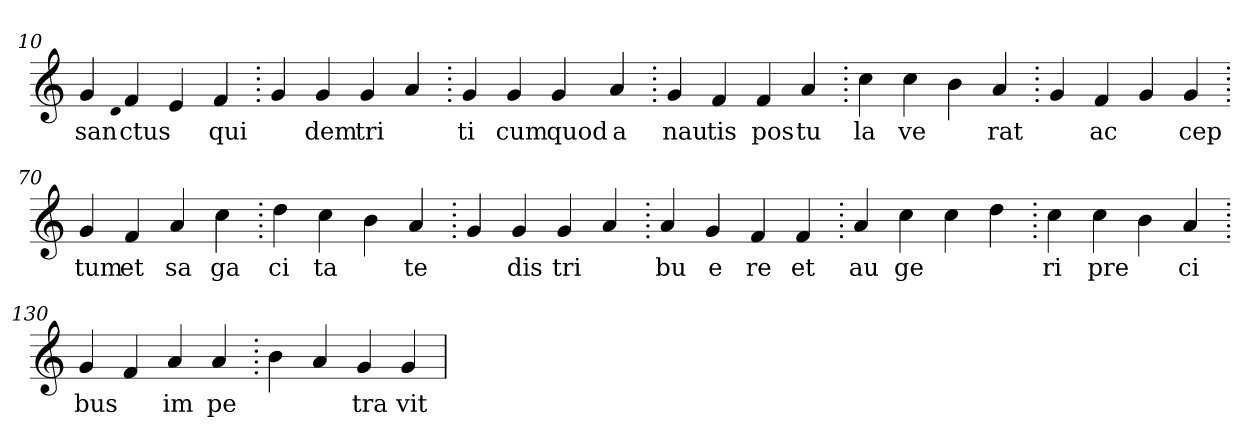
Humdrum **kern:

**kern	**text
*part1	*part1
*staff1	*staff1
*clefG2	*
=10.	=10.
4g	san
qqd	.
4f	ctus
4e	.
4f	qui
=20.	=20.
4g	.
4g	dem
4g	tri
4a	.
=30.	=30.
4g	ti
4g	cum
4g	quod
4a	a
=40.	=40.
4g	nau
4f	tis
4f	pos
4a	tu
=50.	=50.
4cc	la
4cc	ve
4b	.
4a	rat
=60.	=60.
4g	.
4f	ac
4g	.
4g	cep
=70.	=70.
4g	tum
4f	et
4a	sa
4cc	ga
=80.	=80.
4dd	ci
4cc	ta
4b	.
4a	te
=90.	=90.
4g	.
4g	dis
4g	tri
4a	.
=100.	=100.
4a	bu
4g	e
4f	re
4f	et
=110.	=110.
4a	au
4cc	ge
4cc	.
4dd	.
=120.	=120.
4cc	ri
4cc	pre
4b	.
4a	ci
=130.	=130.
4g	bus
4f	.
4a	im
4a	pe
=140.	=140.
4b	.
4a	.
4g	tra
4g	vit
=	=
*-	*-
